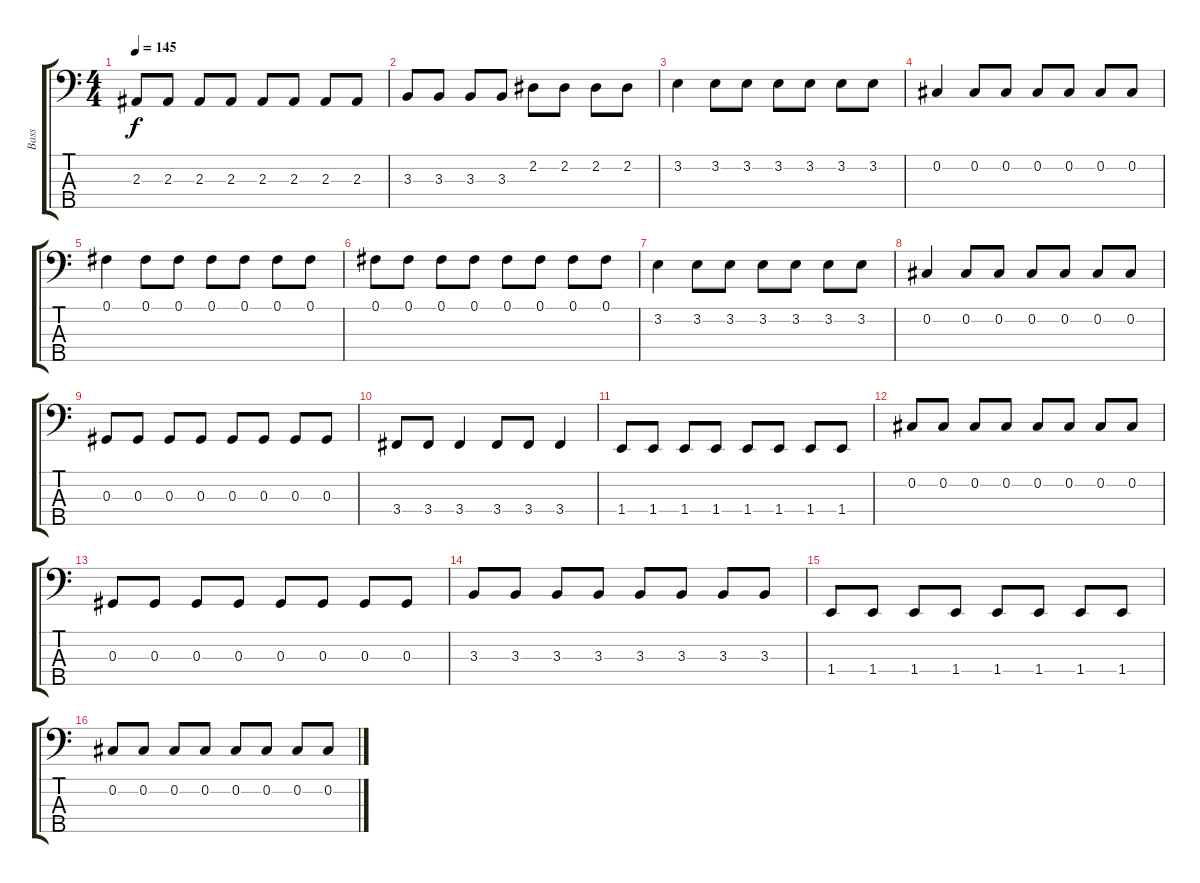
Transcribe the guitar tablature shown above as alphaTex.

\track ("Bass" "Bass") {instrument electricbasspick}
\staff {score tabs}
\tuning (Gb2 Db2 Ab1 Eb1 Bb0) {hide}
\ts (4 4)
\tempo 145
\clef f4
\ks c
2.3.8{dy f} 2.3.8 2.3.8 2.3.8 2.3.8 2.3.8 2.3.8 2.3.8 |
3.3.8 3.3.8 3.3.8 3.3.8 2.2.8 2.2.8 2.2.8 2.2.8 |
3.2.4 3.2.8 3.2.8 3.2.8 3.2.8 3.2.8 3.2.8 |
0.2.4 0.2.8 0.2.8 0.2.8 0.2.8 0.2.8 0.2.8 |
0.1.4 0.1.8 0.1.8 0.1.8 0.1.8 0.1.8 0.1.8 |
0.1.8 0.1.8 0.1.8 0.1.8 0.1.8 0.1.8 0.1.8 0.1.8 |
3.2.4 3.2.8 3.2.8 3.2.8 3.2.8 3.2.8 3.2.8 |
0.2.4 0.2.8 0.2.8 0.2.8 0.2.8 0.2.8 0.2.8 |
0.3.8 0.3.8 0.3.8 0.3.8 0.3.8 0.3.8 0.3.8 0.3.8 |
3.4.8 3.4.8 3.4.4 3.4.8 3.4.8 3.4.4 |
1.4.8 1.4.8 1.4.8 1.4.8 1.4.8 1.4.8 1.4.8 1.4.8 |
0.2.8 0.2.8 0.2.8 0.2.8 0.2.8 0.2.8 0.2.8 0.2.8 |
0.3.8 0.3.8 0.3.8 0.3.8 0.3.8 0.3.8 0.3.8 0.3.8 |
3.3.8 3.3.8 3.3.8 3.3.8 3.3.8 3.3.8 3.3.8 3.3.8 |
1.4.8 1.4.8 1.4.8 1.4.8 1.4.8 1.4.8 1.4.8 1.4.8 |
0.2.8 0.2.8 0.2.8 0.2.8 0.2.8 0.2.8 0.2.8 0.2.8
